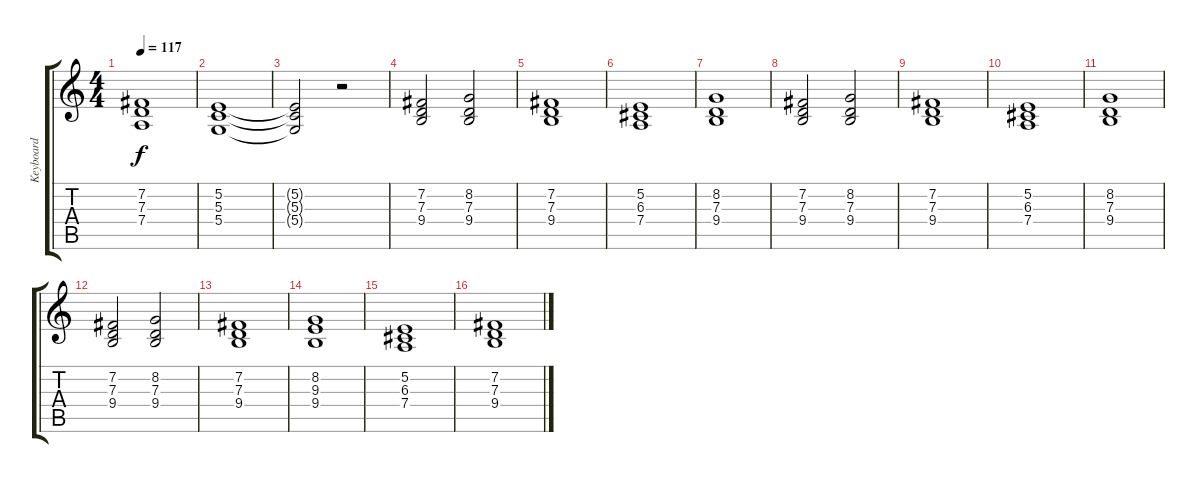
\track ("Keyboard" "Keyboard") {instrument pad2warm}
\staff {score tabs}
\tuning (E4 B3 G3 D3 A2 E2) {hide}
\ts (4 4)
\tempo 117
\clef g2
\ks c
(7.2 7.3 7.4).1{dy f} |
(5.2 5.3 5.4).1 |
(5.2{t} 5.3{t} 5.4{t}).2 r.2 |
(7.2 7.3 9.4).2 (8.2 7.3 9.4).2 |
(7.2 7.3 9.4).1 |
(5.2 6.3 7.4).1 |
(8.2 7.3 9.4).1 |
(7.2 7.3 9.4).2 (8.2 7.3 9.4).2 |
(7.2 7.3 9.4).1 |
(5.2 6.3 7.4).1 |
(8.2 7.3 9.4).1 |
(7.2 7.3 9.4).2 (8.2 7.3 9.4).2 |
(7.2 7.3 9.4).1 |
(8.2 9.3 9.4).1 |
(5.2 6.3 7.4).1 |
(7.2 7.3 9.4).1
